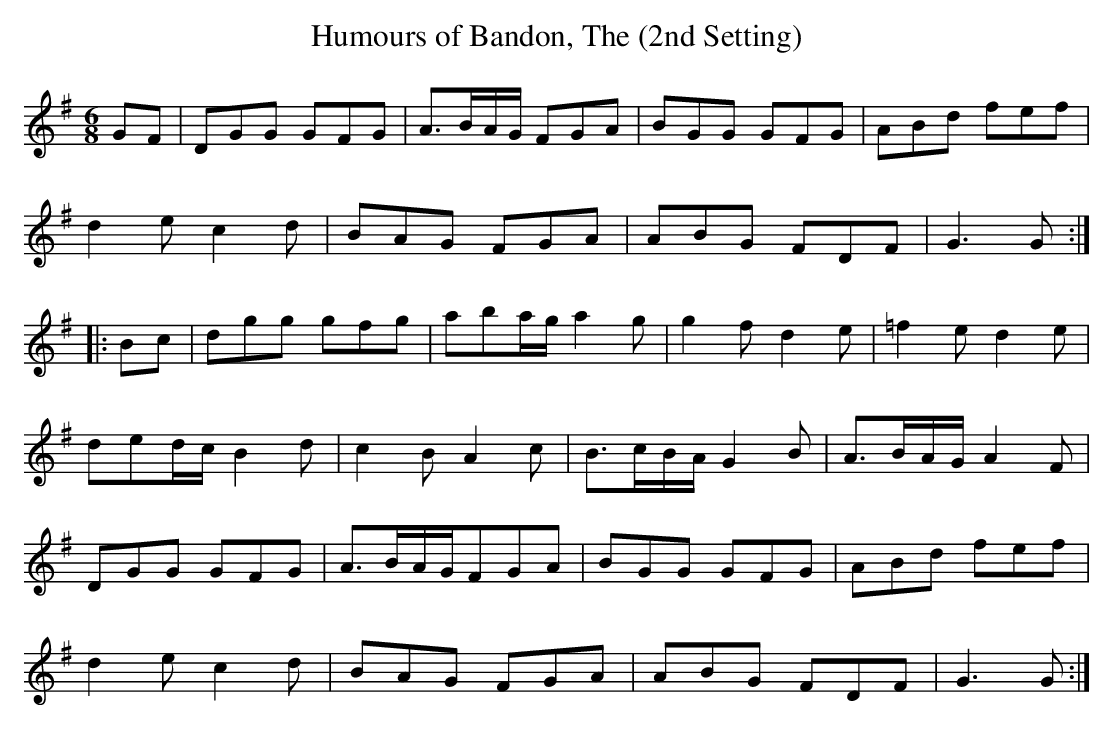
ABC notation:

X:1
T:Humours of Bandon, The (2nd Setting)
M:6/8
L:1/8
K:G
GF|DGG GFG|A>BA/G/ FGA|BGG GFG|ABd fef|
d2e c2d|BAG FGA|ABG FDF|G3 G:|
|:Bc|dgg gfg|aba/g/ a2g|g2f d2e|=f2e d2e|
ded/c/ B2d|c2B A2c|B>cB/A/ G2B|A>BA/G/ A2F|
DGG GFG|A>BA/G/FGA|BGG GFG|ABd fef|
d2e c2d|BAG FGA|ABG FDF|G3 G:|
